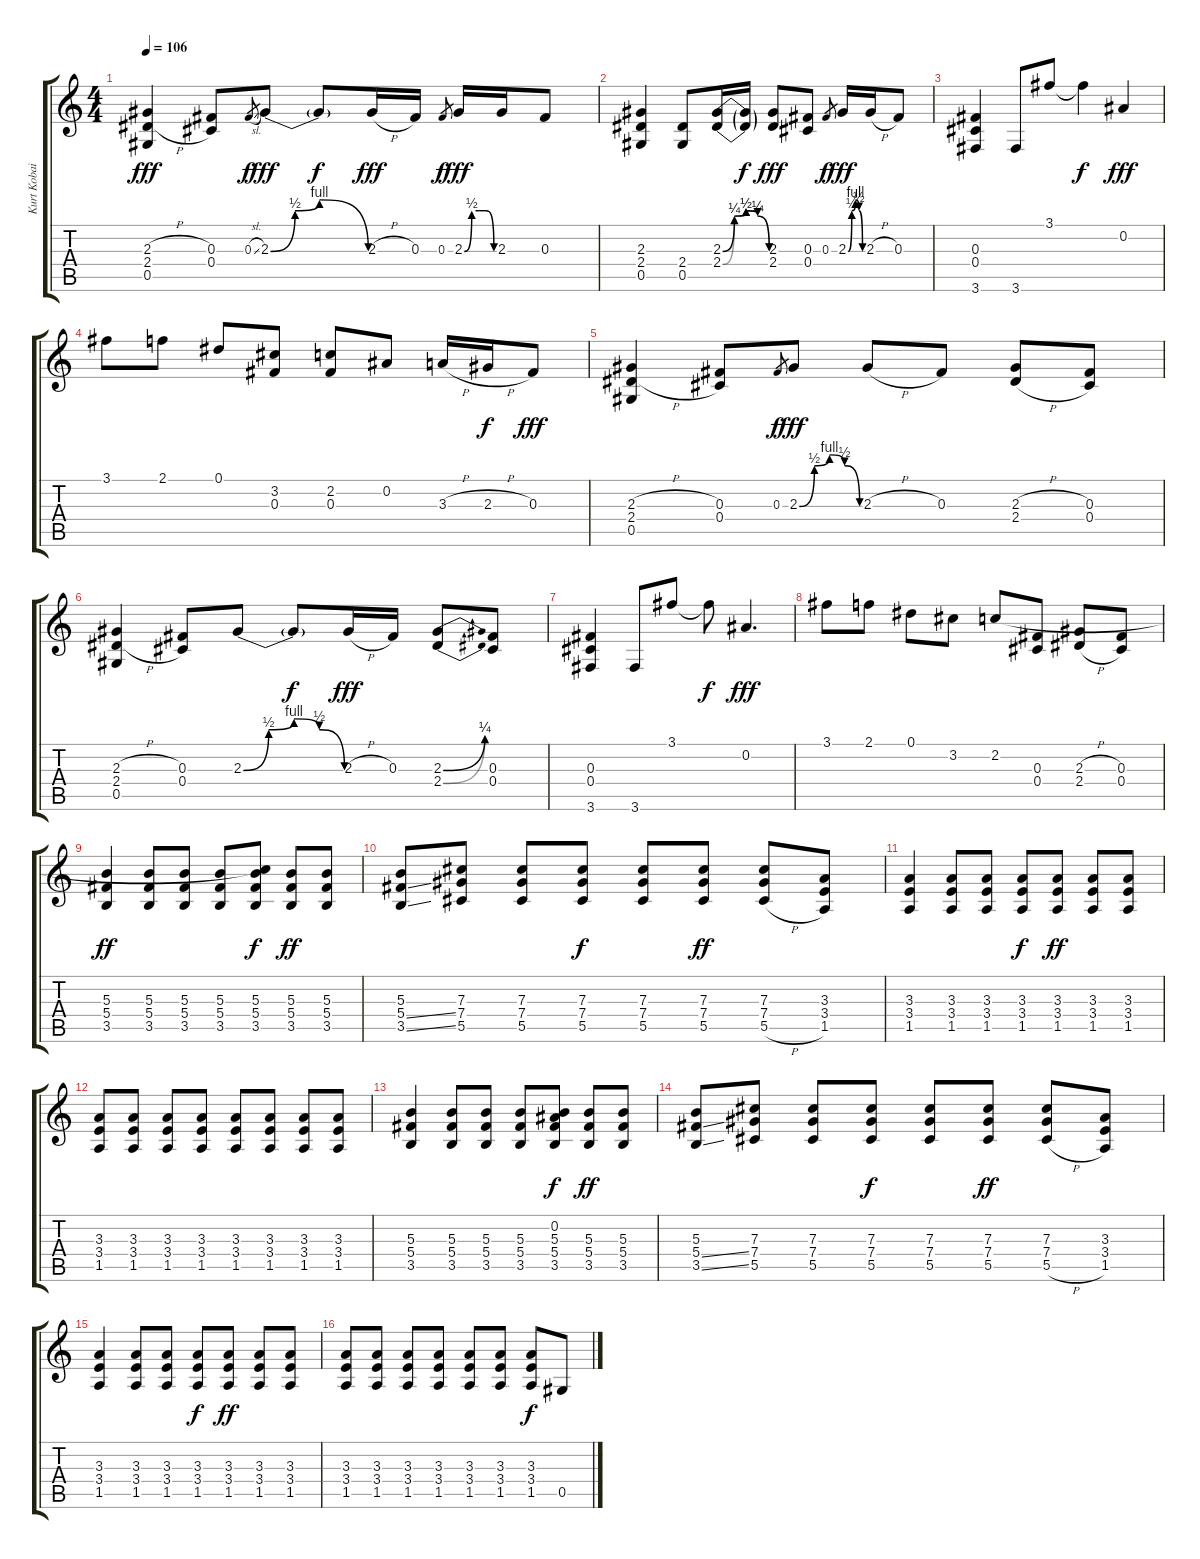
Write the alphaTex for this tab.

\track ("Kurt Kobain Pink Hair" "Kurt Kobai") {instrument distortionguitar}
\staff {score tabs}
\tuning (Eb4 Bb3 Gb3 Db3 Ab2 Eb2) {hide}
\ts (4 4)
\tempo 106
\clef g2
\ks c
(2.3{h} 2.4{h} 0.5).4{dy fff balance 8} (0.3 0.4).8 0.3{sl}.8{gr dy f} 2.3{be (custom 0 0 15 2 30 4 60 0)}.8{dy fff} 2.3{t}.8{dy f} 2.3{h}.16{dy fff} 0.3.16 0.3.8{gr dy f} 2.3{be (custom 0 0 15 2 30 2 44 2 60 0)}.16{dy fff} 2.3.16 0.3.8 |
(2.3 2.4 0.5).4 (2.4 0.5).8 (2.3{be (custom 0 0 15 1 30 2 45 1 60 0)} 2.4{be (custom 0 0 15 1 30 2 45 1 60 0)}).16 (2.3{t} 2.4{t}).16{dy f} (2.3 2.4).8{dy fff} (0.3 0.4).8 0.3.8{gr dy f} 2.3{be (custom 0 0 15 2 30 4 45 2 60 0)}.16{dy fff} 2.3{h}.16 0.3.8 |
(0.3 0.4 3.6).4 3.6.8 3.1.8 3.1{t}.4{dy f} 0.2.4{dy fff} |
3.1.8 2.1.8 0.1.8 (3.2 0.3).8 (2.2 0.3).8 0.2.8 3.3{h}.16 2.3{h}.16{dy f} 0.3.8{dy fff} |
(2.3{h} 2.4{h} 0.5).4 (0.3 0.4).8 0.3.8{gr dy f} 2.3{be (custom 0 0 15 2 30 4 45 2 60 0)}.8{dy fff} 2.3{h}.8 0.3.8 (2.3{h} 2.4{h}).8 (0.3 0.4).8 |
(2.3{h} 2.4{h} 0.5).4 (0.3 0.4).8 2.3{be (custom 0 0 15 2 30 4 45 2 60 0)}.8 2.3{t}.8{dy f} 2.3{h}.16{dy fff} 0.3.16 (2.3{be (bend 0 0 60 1)} 2.4{be (bend 0 0 60 1)}).8 (0.3 0.4).8 |
(0.3 0.4 3.6).4 3.6.8 3.1.8 3.1{t}.8{dy f} 0.2.4{d dy fff} |
3.1.8 2.1.8 0.1.8 3.2.8 2.2.8 (0.3 0.4).8 (2.3{h} 2.4{h}).8 (0.3 0.4).8 |
(5.3 5.4 3.5).4{dy ff balance 16} (5.3 5.4 3.5).8 (5.3 5.4 3.5).8 (5.3 5.4 3.5).8 (2.2{t} 5.3 5.4 3.5).8{dy f} (5.3 5.4 3.5).8{dy ff} (5.3 5.4 3.5).8 |
(5.3 5.4{ss} 3.5{ss}).8 (7.3 7.4 5.5).8 (7.3 7.4 5.5).8 (7.3 7.4 5.5).8{dy f} (7.3 7.4 5.5).8 (7.3 7.4 5.5).8{dy ff} (7.3 7.4 5.5{h}).8 (3.3 3.4 1.5).8 |
(3.3 3.4 1.5).4 (3.3 3.4 1.5).8 (3.3 3.4 1.5).8 (3.3 3.4 1.5).8{dy f} (3.3 3.4 1.5).8{dy ff} (3.3 3.4 1.5).8 (3.3 3.4 1.5).8 |
(3.3 3.4 1.5).8 (3.3 3.4 1.5).8 (3.3 3.4 1.5).8 (3.3 3.4 1.5).8 (3.3 3.4 1.5).8 (3.3 3.4 1.5).8 (3.3 3.4 1.5).8 (3.3 3.4 1.5).8 |
(5.3 5.4 3.5).4 (5.3 5.4 3.5).8 (5.3 5.4 3.5).8 (5.3 5.4 3.5).8 (0.2 5.3 5.4 3.5).8{dy f} (5.3 5.4 3.5).8{dy ff} (5.3 5.4 3.5).8 |
(5.3 5.4{ss} 3.5{ss}).8 (7.3 7.4 5.5).8 (7.3 7.4 5.5).8 (7.3 7.4 5.5).8{dy f} (7.3 7.4 5.5).8 (7.3 7.4 5.5).8{dy ff} (7.3 7.4 5.5{h}).8 (3.3 3.4 1.5).8 |
(3.3 3.4 1.5).4 (3.3 3.4 1.5).8 (3.3 3.4 1.5).8 (3.3 3.4 1.5).8{dy f} (3.3 3.4 1.5).8{dy ff} (3.3 3.4 1.5).8 (3.3 3.4 1.5).8 |
(3.3 3.4 1.5).8 (3.3 3.4 1.5).8 (3.3 3.4 1.5).8 (3.3 3.4 1.5).8 (3.3 3.4 1.5).8 (3.3 3.4 1.5).8 (3.3 3.4 1.5).8{dy f} 0.5.8
